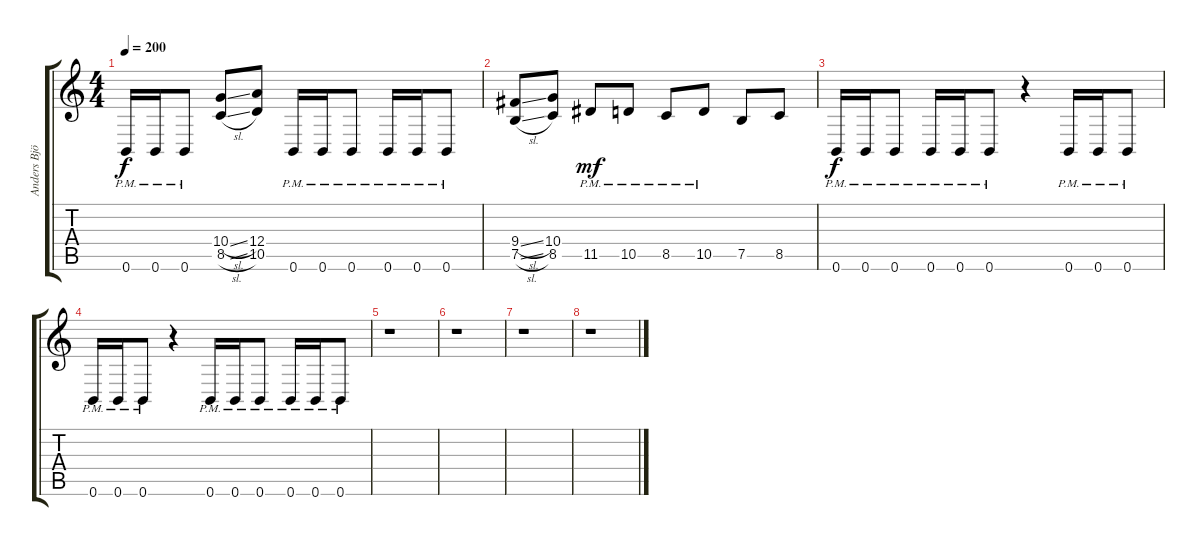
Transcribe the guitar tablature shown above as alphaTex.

\track ("Anders Björler" "Anders Bjö") {instrument overdrivenguitar}
\staff {score tabs}
\tuning (B3 Gb3 D3 A2 E2 B1) {hide}
\ts (4 4)
\tempo 200
\clef g2
\ks c
0.6{pm}.16{dy f} 0.6{pm}.16 0.6{pm}.8 (10.4{sl} 8.5{sl}).8 (12.4 10.5).8 0.6{pm}.16 0.6{pm}.16 0.6{pm}.8 0.6{pm}.16 0.6{pm}.16 0.6{pm}.8 |
(9.4{sl} 7.5{sl}).8 (10.4 8.5).8 11.5{pm}.8{dy mf} 10.5{pm}.8 8.5{pm}.8 10.5{pm}.8 7.5.8 8.5.8 |
0.6{pm}.16{dy f} 0.6{pm}.16 0.6{pm}.8 0.6{pm}.16 0.6{pm}.16 0.6{pm}.8 r.4 0.6{pm}.16 0.6{pm}.16 0.6{pm}.8 |
0.6{pm}.16 0.6{pm}.16 0.6{pm}.8 r.4 0.6{pm}.16 0.6{pm}.16 0.6{pm}.8 0.6{pm}.16 0.6{pm}.16 0.6{pm}.8 |
r.1 |
r.1 |
r.1 |
r.1
